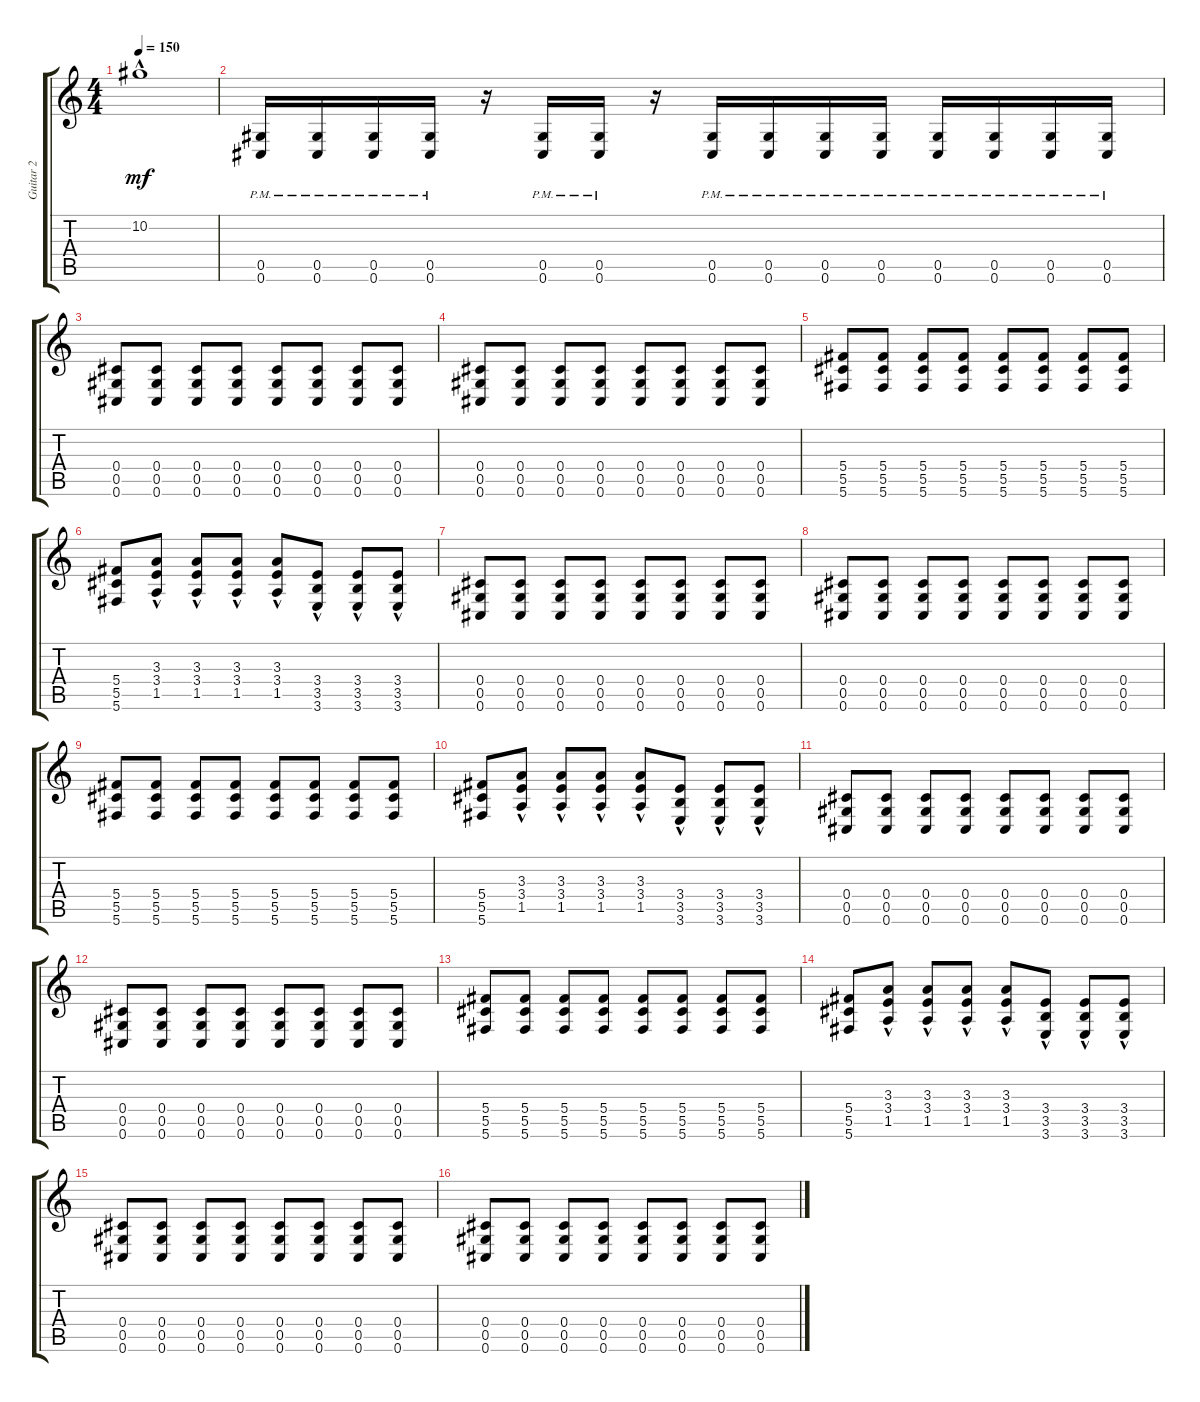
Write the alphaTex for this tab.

\track ("Guitar 2" "Guitar 2") {instrument acousticguitarsteel}
\staff {score tabs}
\tuning (Eb4 Bb3 Gb3 Db3 Ab2 Db2) {hide}
\ts (4 4)
\tempo 150
\clef g2
\ks c
10.2{hac}.1{dy mf} |
(0.5{pm} 0.6{pm}).16 (0.5{pm} 0.6{pm}).16 (0.5{pm} 0.6{pm}).16 (0.5{pm} 0.6{pm}).16 r.16 (0.5{pm} 0.6{pm}).16 (0.5{pm} 0.6{pm}).16 r.16 (0.5{pm} 0.6{pm}).16 (0.5{pm} 0.6{pm}).16 (0.5{pm} 0.6{pm}).16 (0.5{pm} 0.6{pm}).16 (0.5{pm} 0.6{pm}).16 (0.5{pm} 0.6{pm}).16 (0.5{pm} 0.6{pm}).16 (0.5{pm} 0.6{pm}).16 |
(0.4 0.5 0.6).8 (0.4 0.5 0.6).8 (0.4 0.5 0.6).8 (0.4 0.5 0.6).8 (0.4 0.5 0.6).8 (0.4 0.5 0.6).8 (0.4 0.5 0.6).8 (0.4 0.5 0.6).8 |
(0.4 0.5 0.6).8 (0.4 0.5 0.6).8 (0.4 0.5 0.6).8 (0.4 0.5 0.6).8 (0.4 0.5 0.6).8 (0.4 0.5 0.6).8 (0.4 0.5 0.6).8 (0.4 0.5 0.6).8 |
(5.4 5.5 5.6).8 (5.4 5.5 5.6).8 (5.4 5.5 5.6).8 (5.4 5.5 5.6).8 (5.4 5.5 5.6).8 (5.4 5.5 5.6).8 (5.4 5.5 5.6).8 (5.4 5.5 5.6).8 |
(5.4 5.5 5.6).8 (3.3{hac} 3.4{hac} 1.5{hac}).8 (3.3{hac} 3.4{hac} 1.5{hac}).8 (3.3{hac} 3.4{hac} 1.5{hac}).8 (3.3{hac} 3.4{hac} 1.5{hac}).8 (3.4{hac} 3.5{hac} 3.6{hac}).8 (3.4{hac} 3.5{hac} 3.6{hac}).8 (3.4{hac} 3.5{hac} 3.6{hac}).8 |
(0.4 0.5 0.6).8 (0.4 0.5 0.6).8 (0.4 0.5 0.6).8 (0.4 0.5 0.6).8 (0.4 0.5 0.6).8 (0.4 0.5 0.6).8 (0.4 0.5 0.6).8 (0.4 0.5 0.6).8 |
(0.4 0.5 0.6).8 (0.4 0.5 0.6).8 (0.4 0.5 0.6).8 (0.4 0.5 0.6).8 (0.4 0.5 0.6).8 (0.4 0.5 0.6).8 (0.4 0.5 0.6).8 (0.4 0.5 0.6).8 |
(5.4 5.5 5.6).8 (5.4 5.5 5.6).8 (5.4 5.5 5.6).8 (5.4 5.5 5.6).8 (5.4 5.5 5.6).8 (5.4 5.5 5.6).8 (5.4 5.5 5.6).8 (5.4 5.5 5.6).8 |
(5.4 5.5 5.6).8 (3.3{hac} 3.4{hac} 1.5{hac}).8 (3.3{hac} 3.4{hac} 1.5{hac}).8 (3.3{hac} 3.4{hac} 1.5{hac}).8 (3.3{hac} 3.4{hac} 1.5{hac}).8 (3.4{hac} 3.5{hac} 3.6{hac}).8 (3.4{hac} 3.5{hac} 3.6{hac}).8 (3.4{hac} 3.5{hac} 3.6{hac}).8 |
(0.4 0.5 0.6).8 (0.4 0.5 0.6).8 (0.4 0.5 0.6).8 (0.4 0.5 0.6).8 (0.4 0.5 0.6).8 (0.4 0.5 0.6).8 (0.4 0.5 0.6).8 (0.4 0.5 0.6).8 |
(0.4 0.5 0.6).8 (0.4 0.5 0.6).8 (0.4 0.5 0.6).8 (0.4 0.5 0.6).8 (0.4 0.5 0.6).8 (0.4 0.5 0.6).8 (0.4 0.5 0.6).8 (0.4 0.5 0.6).8 |
(5.4 5.5 5.6).8 (5.4 5.5 5.6).8 (5.4 5.5 5.6).8 (5.4 5.5 5.6).8 (5.4 5.5 5.6).8 (5.4 5.5 5.6).8 (5.4 5.5 5.6).8 (5.4 5.5 5.6).8 |
(5.4 5.5 5.6).8 (3.3{hac} 3.4{hac} 1.5{hac}).8 (3.3{hac} 3.4{hac} 1.5{hac}).8 (3.3{hac} 3.4{hac} 1.5{hac}).8 (3.3{hac} 3.4{hac} 1.5{hac}).8 (3.4{hac} 3.5{hac} 3.6{hac}).8 (3.4{hac} 3.5{hac} 3.6{hac}).8 (3.4{hac} 3.5{hac} 3.6{hac}).8 |
(0.4 0.5 0.6).8 (0.4 0.5 0.6).8 (0.4 0.5 0.6).8 (0.4 0.5 0.6).8 (0.4 0.5 0.6).8 (0.4 0.5 0.6).8 (0.4 0.5 0.6).8 (0.4 0.5 0.6).8 |
(0.4 0.5 0.6).8 (0.4 0.5 0.6).8 (0.4 0.5 0.6).8 (0.4 0.5 0.6).8 (0.4 0.5 0.6).8 (0.4 0.5 0.6).8 (0.4 0.5 0.6).8 (0.4 0.5 0.6).8
